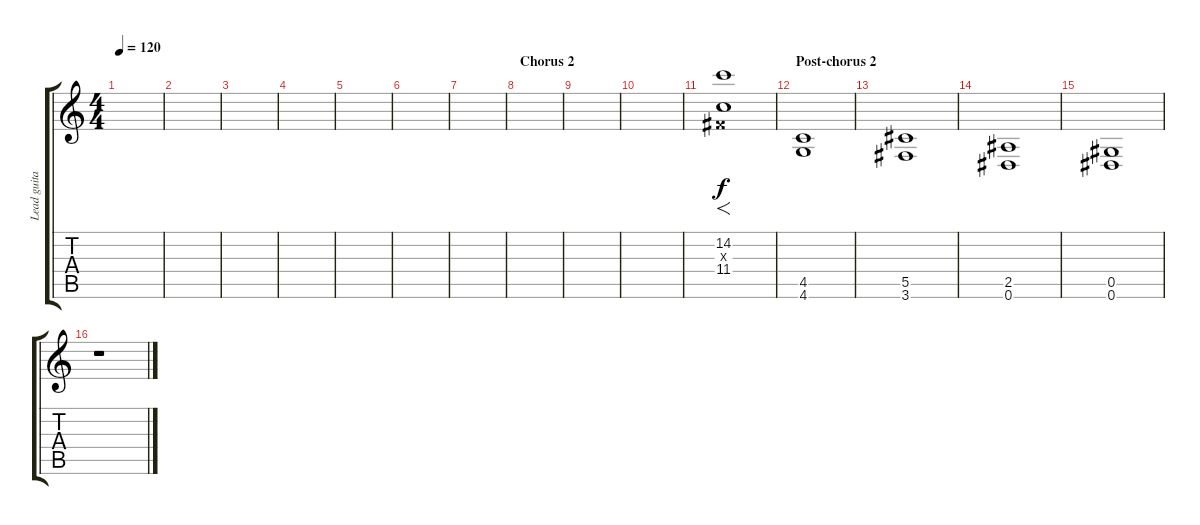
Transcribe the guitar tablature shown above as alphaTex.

\track ("Lead guitar and synth" "Lead guita") {instrument overdrivenguitar}
\staff {score tabs}
\tuning (Eb4 Bb3 Gb3 Db3 Ab2 Eb2) {hide}
\ts (4 4)
\tempo 120
\clef g2
\ks c
|
|
|
|
|
|
|
\section ("" "Chorus 2")
|
|
|
(14.2 0.3{x} 11.4).1{f} |
\section ("" "Post-chorus 2")
(4.5 4.6).1 |
(5.5 3.6).1 |
(2.5 0.6).1 |
(0.5 0.6).1 |
r.1
